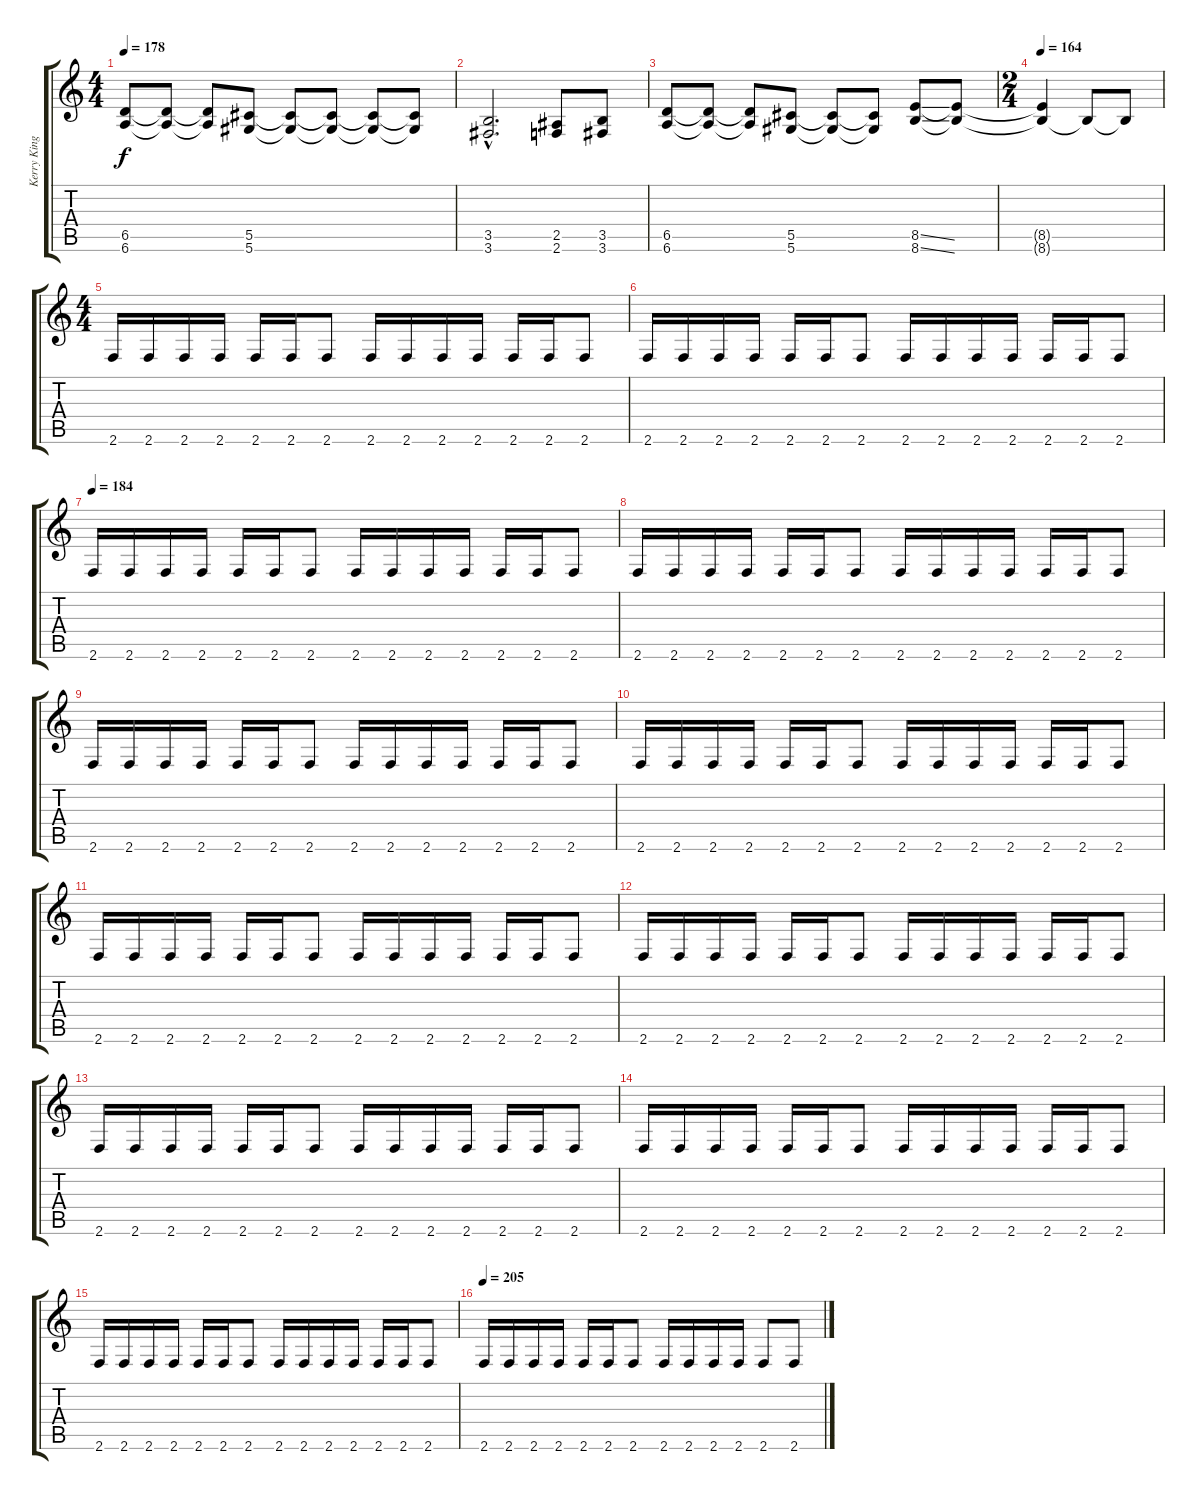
\track ("Kerry King" "Kerry King") {instrument distortionguitar}
\staff {score tabs}
\tuning (Eb4 Bb3 Gb3 Db3 Ab2 Eb2) {hide}
\ts (4 4)
\tempo 178
\clef g2
\ks c
(6.5 6.6).8{dy f} (6.5{t} 6.6{t}).8 (6.5{t} 6.6{t}).8 (5.5 5.6).8 (5.5{t} 5.6{t}).8 (5.5{t} 5.6{t}).8 (5.5{t} 5.6{t}).8 (5.5{t} 5.6{t}).8 |
(3.5{hac} 3.6{hac}).2{d} (2.5 2.6).8 (3.5 3.6).8 |
(6.5 6.6).8 (6.5{t} 6.6{t}).8 (6.5{t} 6.6{t}).8 (5.5 5.6).8 (5.5{t} 5.6{t}).8 (5.5{t} 5.6{t}).8 (8.5{ss} 8.6{ss}).8 (8.5{t} 8.6{t}).8 |
\ts (2 4)
\tempo 164
(8.5{t} 8.6{t}).4 8.6{t}.8 8.6{t}.8 |
\ts (4 4)
2.6.16 2.6.16 2.6.16 2.6.16 2.6.16 2.6.16 2.6.8 2.6.16 2.6.16 2.6.16 2.6.16 2.6.16 2.6.16 2.6.8 |
2.6.16 2.6.16 2.6.16 2.6.16 2.6.16 2.6.16 2.6.8 2.6.16 2.6.16 2.6.16 2.6.16 2.6.16 2.6.16 2.6.8 |
\tempo 184
2.6.16 2.6.16 2.6.16 2.6.16 2.6.16 2.6.16 2.6.8 2.6.16 2.6.16 2.6.16 2.6.16 2.6.16 2.6.16 2.6.8 |
2.6.16 2.6.16 2.6.16 2.6.16 2.6.16 2.6.16 2.6.8 2.6.16 2.6.16 2.6.16 2.6.16 2.6.16 2.6.16 2.6.8 |
2.6.16 2.6.16 2.6.16 2.6.16 2.6.16 2.6.16 2.6.8 2.6.16 2.6.16 2.6.16 2.6.16 2.6.16 2.6.16 2.6.8 |
2.6.16 2.6.16 2.6.16 2.6.16 2.6.16 2.6.16 2.6.8 2.6.16 2.6.16 2.6.16 2.6.16 2.6.16 2.6.16 2.6.8 |
2.6.16 2.6.16 2.6.16 2.6.16 2.6.16 2.6.16 2.6.8 2.6.16 2.6.16 2.6.16 2.6.16 2.6.16 2.6.16 2.6.8 |
2.6.16 2.6.16 2.6.16 2.6.16 2.6.16 2.6.16 2.6.8 2.6.16 2.6.16 2.6.16 2.6.16 2.6.16 2.6.16 2.6.8 |
2.6.16 2.6.16 2.6.16 2.6.16 2.6.16 2.6.16 2.6.8 2.6.16 2.6.16 2.6.16 2.6.16 2.6.16 2.6.16 2.6.8 |
2.6.16 2.6.16 2.6.16 2.6.16 2.6.16 2.6.16 2.6.8 2.6.16 2.6.16 2.6.16 2.6.16 2.6.16 2.6.16 2.6.8 |
2.6.16 2.6.16 2.6.16 2.6.16 2.6.16 2.6.16 2.6.8 2.6.16 2.6.16 2.6.16 2.6.16 2.6.16 2.6.16 2.6.8 |
\tempo 205
2.6.16 2.6.16 2.6.16 2.6.16 2.6.16 2.6.16 2.6.8 2.6.16 2.6.16 2.6.16 2.6.16 2.6.8 2.6.8
